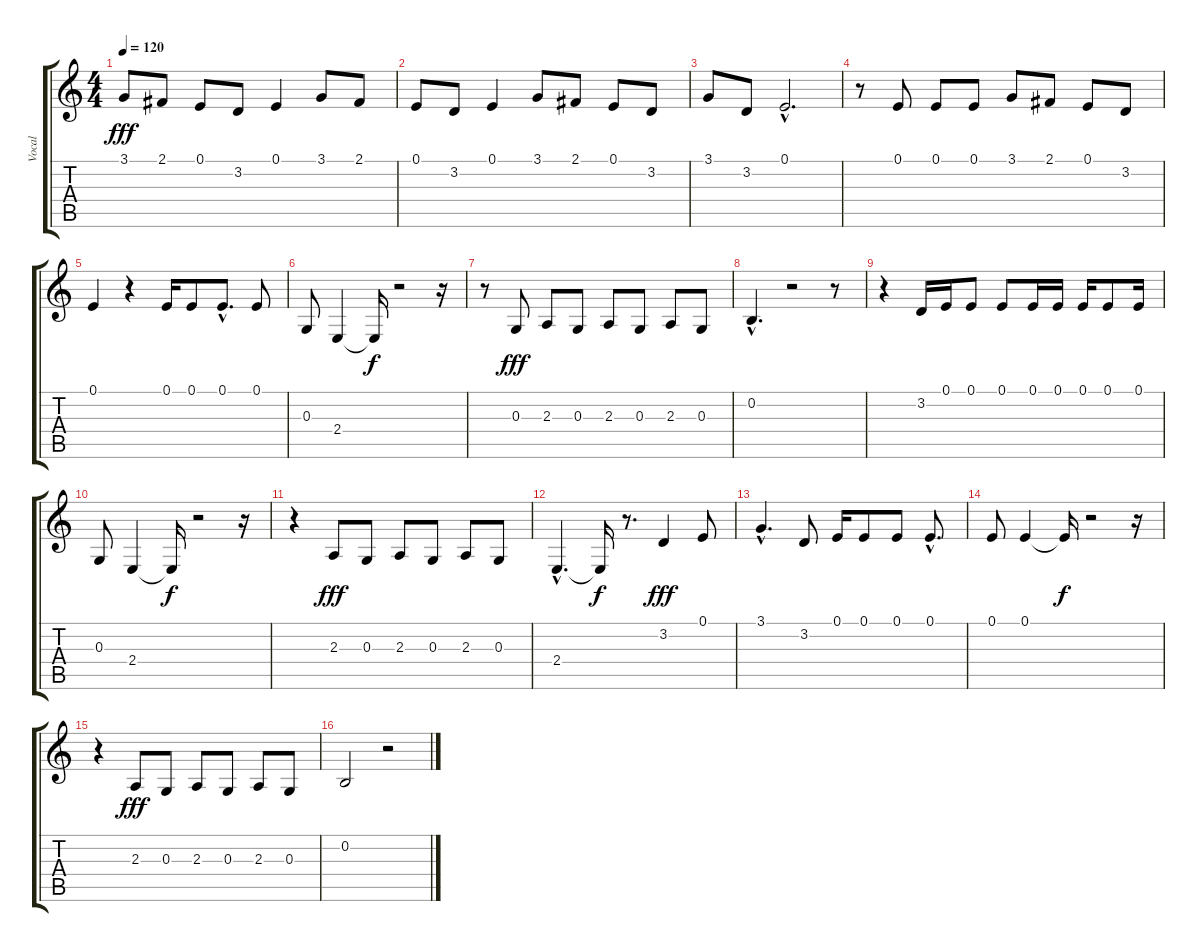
\track ("Vocal " "Vocal ") {instrument oboe}
\staff {score tabs}
\tuning (E4 B3 G3 D3 A2 E2) {hide}
\ts (4 4)
\tempo 120
\clef g2
\ks c
3.1.8{dy fff} 2.1.8 0.1.8 3.2.8 0.1.4 3.1.8 2.1.8 |
0.1.8 3.2.8 0.1.4 3.1.8 2.1.8 0.1.8 3.2.8 |
3.1.8 3.2.8 0.1{hac}.2{d} |
r.8 0.1.8 0.1.8 0.1.8 3.1.8 2.1.8 0.1.8 3.2.8 |
0.1.4 r.4 0.1.16 0.1.8 0.1{hac}.8{d} 0.1.8 |
0.3.8 2.4.4 2.4{t}.16{dy f} r.2 r.16 |
r.8 0.3.8{dy fff} 2.3.8 0.3.8 2.3.8 0.3.8 2.3.8 0.3.8 |
0.2{hac}.4{d} r.2 r.8 |
r.4 3.2.16 0.1.16 0.1.8 0.1.8 0.1.16 0.1.16 0.1.16 0.1.8 0.1.16 |
0.3.8 2.4.4 2.4{t}.16{dy f} r.2 r.16 |
r.4 2.3.8{dy fff} 0.3.8 2.3.8 0.3.8 2.3.8 0.3.8 |
2.4{hac}.4{d} 2.4{t}.16{dy f} r.8{d} 3.2.4{dy fff} 0.1.8 |
3.1{hac}.4{d} 3.2.8 0.1.16 0.1.8 0.1.8 0.1{hac}.8{d} |
0.1.8 0.1.4 0.1{t}.16{dy f} r.2 r.16 |
r.4 2.3.8{dy fff} 0.3.8 2.3.8 0.3.8 2.3.8 0.3.8 |
0.2.2 r.2
